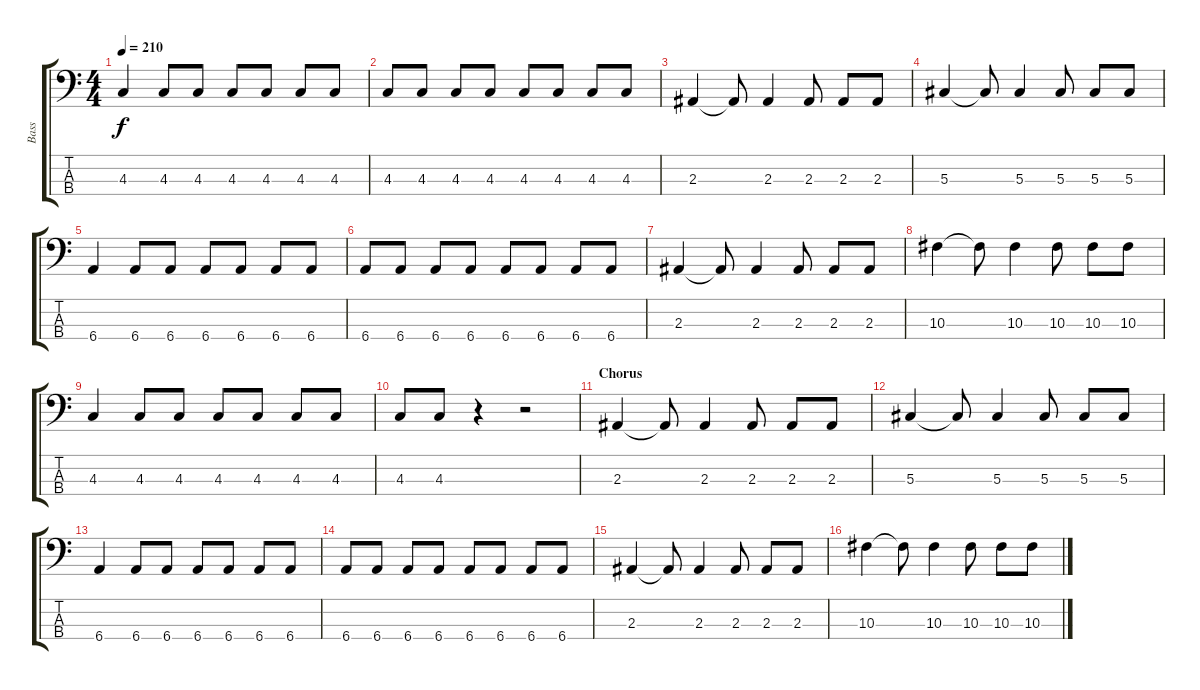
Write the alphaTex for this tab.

\track ("Bass" "Bass") {instrument electricbasspick}
\staff {score tabs}
\tuning (Gb2 Db2 Ab1 Eb1) {hide}
\ts (4 4)
\tempo 210
\clef f4
\ks c
4.3.4{dy f} 4.3.8 4.3.8 4.3.8 4.3.8 4.3.8 4.3.8 |
4.3.8 4.3.8 4.3.8 4.3.8 4.3.8 4.3.8 4.3.8 4.3.8 |
2.3.4 2.3{t}.8 2.3.4 2.3.8 2.3.8 2.3.8 |
5.3.4 5.3{t}.8 5.3.4 5.3.8 5.3.8 5.3.8 |
6.4.4 6.4.8 6.4.8 6.4.8 6.4.8 6.4.8 6.4.8 |
6.4.8 6.4.8 6.4.8 6.4.8 6.4.8 6.4.8 6.4.8 6.4.8 |
2.3.4 2.3{t}.8 2.3.4 2.3.8 2.3.8 2.3.8 |
10.3.4 10.3{t}.8 10.3.4 10.3.8 10.3.8 10.3.8 |
4.3.4 4.3.8 4.3.8 4.3.8 4.3.8 4.3.8 4.3.8 |
4.3.8 4.3.8 r.4 r.2 |
\section ("" "Chorus")
2.3.4 2.3{t}.8 2.3.4 2.3.8 2.3.8 2.3.8 |
5.3.4 5.3{t}.8 5.3.4 5.3.8 5.3.8 5.3.8 |
6.4.4 6.4.8 6.4.8 6.4.8 6.4.8 6.4.8 6.4.8 |
6.4.8 6.4.8 6.4.8 6.4.8 6.4.8 6.4.8 6.4.8 6.4.8 |
2.3.4 2.3{t}.8 2.3.4 2.3.8 2.3.8 2.3.8 |
10.3.4 10.3{t}.8 10.3.4 10.3.8 10.3.8 10.3.8
